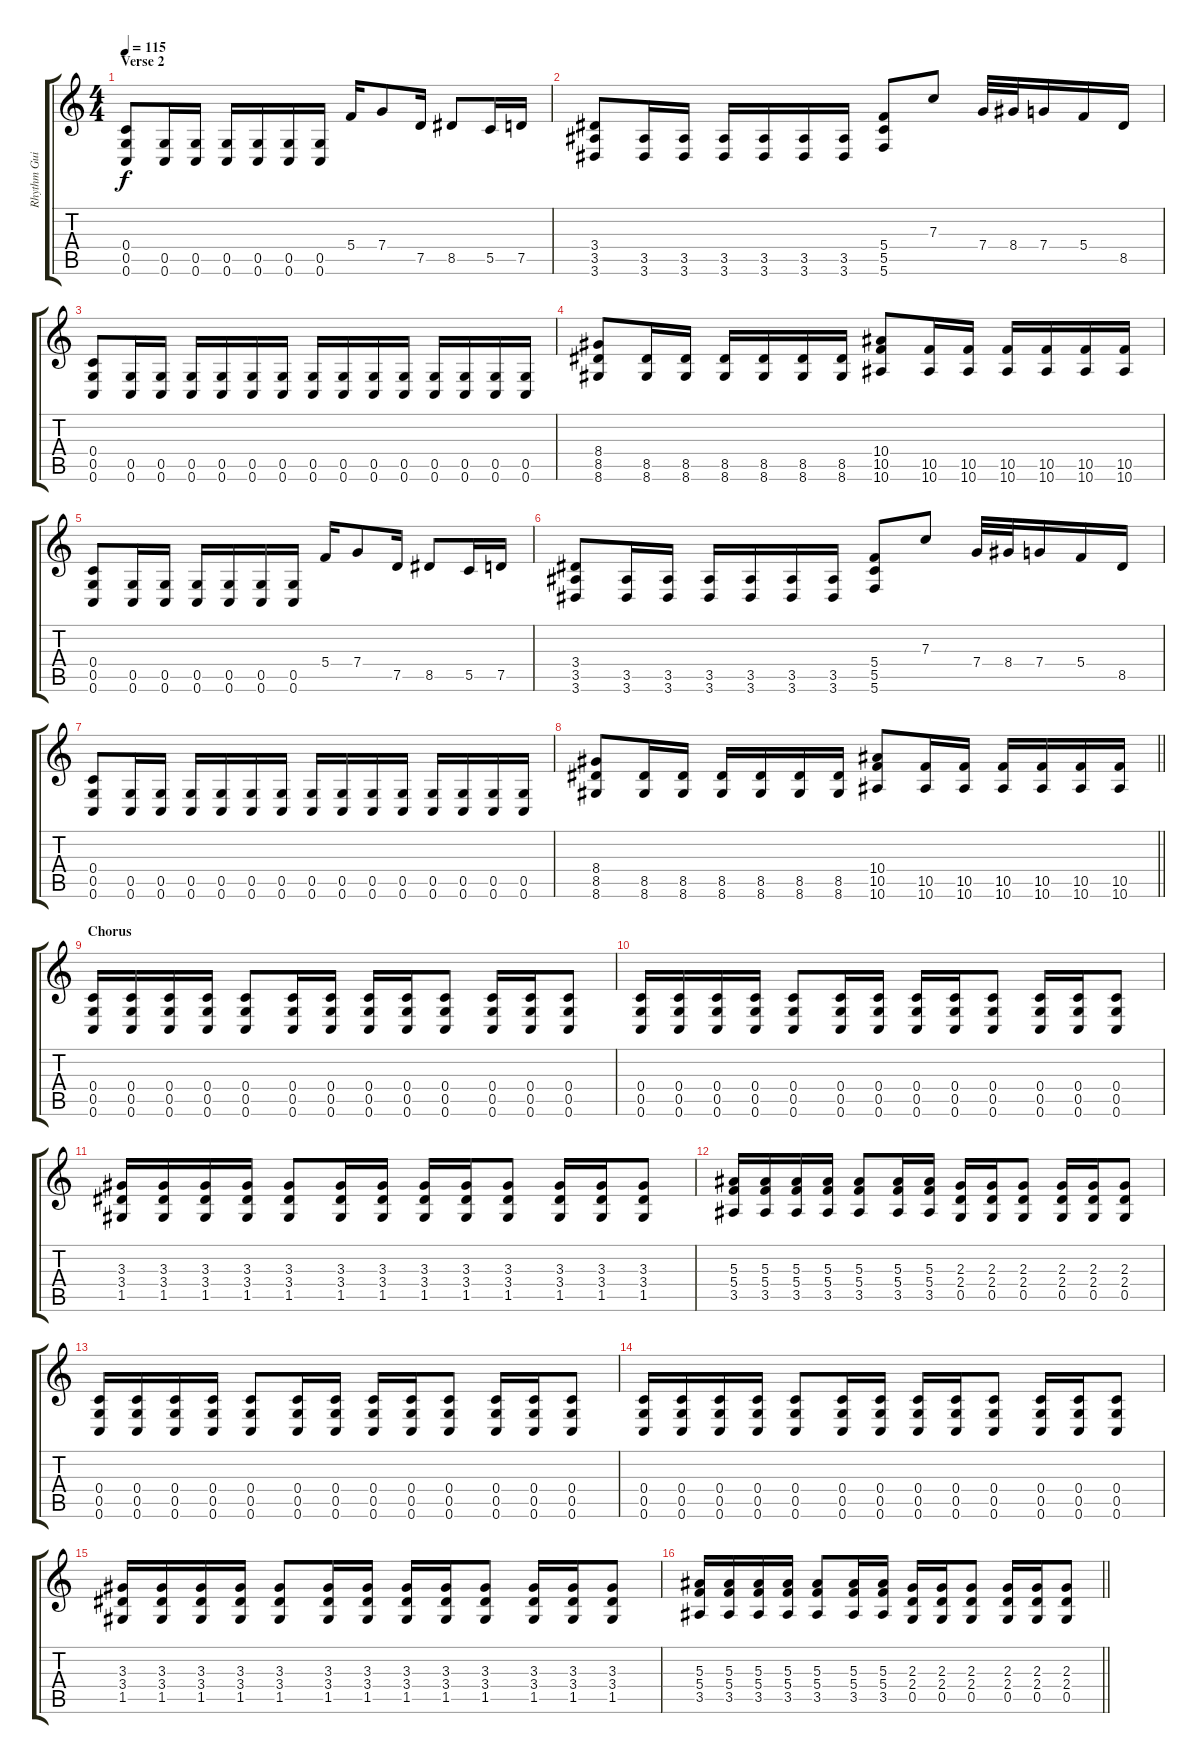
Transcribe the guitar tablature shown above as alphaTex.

\track ("Rhythm Guitar" "Rhythm Gui") {instrument distortionguitar}
\staff {score tabs}
\tuning (D4 A3 F3 C3 G2 C2) {hide}
\ts (4 4)
\section ("" "Verse 2")
\tempo 115
\clef g2
\ks c
(0.4 0.5 0.6).8{dy f} (0.5 0.6).16 (0.5 0.6).16 (0.5 0.6).16 (0.5 0.6).16 (0.5 0.6).16 (0.5 0.6).16 5.4.16 7.4.8 7.5.16 8.5.8 5.5.16 7.5.16 |
(3.4 3.5 3.6).8 (3.5 3.6).16 (3.5 3.6).16 (3.5 3.6).16 (3.5 3.6).16 (3.5 3.6).16 (3.5 3.6).16 (5.4 5.5 5.6).8 7.3.8 7.4.32 8.4.32 7.4.16 5.4.16 8.5.16 |
(0.4 0.5 0.6).8 (0.5 0.6).16 (0.5 0.6).16 (0.5 0.6).16 (0.5 0.6).16 (0.5 0.6).16 (0.5 0.6).16 (0.5 0.6).16 (0.5 0.6).16 (0.5 0.6).16 (0.5 0.6).16 (0.5 0.6).16 (0.5 0.6).16 (0.5 0.6).16 (0.5 0.6).16 |
(8.4 8.5 8.6).8 (8.5 8.6).16 (8.5 8.6).16 (8.5 8.6).16 (8.5 8.6).16 (8.5 8.6).16 (8.5 8.6).16 (10.4 10.5 10.6).8 (10.5 10.6).16 (10.5 10.6).16 (10.5 10.6).16 (10.5 10.6).16 (10.5 10.6).16 (10.5 10.6).16 |
(0.4 0.5 0.6).8 (0.5 0.6).16 (0.5 0.6).16 (0.5 0.6).16 (0.5 0.6).16 (0.5 0.6).16 (0.5 0.6).16 5.4.16 7.4.8 7.5.16 8.5.8 5.5.16 7.5.16 |
(3.4 3.5 3.6).8 (3.5 3.6).16 (3.5 3.6).16 (3.5 3.6).16 (3.5 3.6).16 (3.5 3.6).16 (3.5 3.6).16 (5.4 5.5 5.6).8 7.3.8 7.4.32 8.4.32 7.4.16 5.4.16 8.5.16 |
(0.4 0.5 0.6).8 (0.5 0.6).16 (0.5 0.6).16 (0.5 0.6).16 (0.5 0.6).16 (0.5 0.6).16 (0.5 0.6).16 (0.5 0.6).16 (0.5 0.6).16 (0.5 0.6).16 (0.5 0.6).16 (0.5 0.6).16 (0.5 0.6).16 (0.5 0.6).16 (0.5 0.6).16 |
\barLineRight lightlight
(8.4 8.5 8.6).8 (8.5 8.6).16 (8.5 8.6).16 (8.5 8.6).16 (8.5 8.6).16 (8.5 8.6).16 (8.5 8.6).16 (10.4 10.5 10.6).8 (10.5 10.6).16 (10.5 10.6).16 (10.5 10.6).16 (10.5 10.6).16 (10.5 10.6).16 (10.5 10.6).16 |
\section ("" "Chorus")
(0.4 0.5 0.6).16 (0.4 0.5 0.6).16 (0.4 0.5 0.6).16 (0.4 0.5 0.6).16 (0.4 0.5 0.6).8 (0.4 0.5 0.6).16 (0.4 0.5 0.6).16 (0.4 0.5 0.6).16 (0.4 0.5 0.6).16 (0.4 0.5 0.6).8 (0.4 0.5 0.6).16 (0.4 0.5 0.6).16 (0.4 0.5 0.6).8 |
(0.4 0.5 0.6).16 (0.4 0.5 0.6).16 (0.4 0.5 0.6).16 (0.4 0.5 0.6).16 (0.4 0.5 0.6).8 (0.4 0.5 0.6).16 (0.4 0.5 0.6).16 (0.4 0.5 0.6).16 (0.4 0.5 0.6).16 (0.4 0.5 0.6).8 (0.4 0.5 0.6).16 (0.4 0.5 0.6).16 (0.4 0.5 0.6).8 |
(3.3 3.4 1.5).16 (3.3 3.4 1.5).16 (3.3 3.4 1.5).16 (3.3 3.4 1.5).16 (3.3 3.4 1.5).8 (3.3 3.4 1.5).16 (3.3 3.4 1.5).16 (3.3 3.4 1.5).16 (3.3 3.4 1.5).16 (3.3 3.4 1.5).8 (3.3 3.4 1.5).16 (3.3 3.4 1.5).16 (3.3 3.4 1.5).8 |
(5.3 5.4 3.5).16 (5.3 5.4 3.5).16 (5.3 5.4 3.5).16 (5.3 5.4 3.5).16 (5.3 5.4 3.5).8 (5.3 5.4 3.5).16 (5.3 5.4 3.5).16 (2.3 2.4 0.5).16 (2.3 2.4 0.5).16 (2.3 2.4 0.5).8 (2.3 2.4 0.5).16 (2.3 2.4 0.5).16 (2.3 2.4 0.5).8 |
(0.4 0.5 0.6).16 (0.4 0.5 0.6).16 (0.4 0.5 0.6).16 (0.4 0.5 0.6).16 (0.4 0.5 0.6).8 (0.4 0.5 0.6).16 (0.4 0.5 0.6).16 (0.4 0.5 0.6).16 (0.4 0.5 0.6).16 (0.4 0.5 0.6).8 (0.4 0.5 0.6).16 (0.4 0.5 0.6).16 (0.4 0.5 0.6).8 |
(0.4 0.5 0.6).16 (0.4 0.5 0.6).16 (0.4 0.5 0.6).16 (0.4 0.5 0.6).16 (0.4 0.5 0.6).8 (0.4 0.5 0.6).16 (0.4 0.5 0.6).16 (0.4 0.5 0.6).16 (0.4 0.5 0.6).16 (0.4 0.5 0.6).8 (0.4 0.5 0.6).16 (0.4 0.5 0.6).16 (0.4 0.5 0.6).8 |
(3.3 3.4 1.5).16 (3.3 3.4 1.5).16 (3.3 3.4 1.5).16 (3.3 3.4 1.5).16 (3.3 3.4 1.5).8 (3.3 3.4 1.5).16 (3.3 3.4 1.5).16 (3.3 3.4 1.5).16 (3.3 3.4 1.5).16 (3.3 3.4 1.5).8 (3.3 3.4 1.5).16 (3.3 3.4 1.5).16 (3.3 3.4 1.5).8 |
\barLineRight lightlight
(5.3 5.4 3.5).16 (5.3 5.4 3.5).16 (5.3 5.4 3.5).16 (5.3 5.4 3.5).16 (5.3 5.4 3.5).8 (5.3 5.4 3.5).16 (5.3 5.4 3.5).16 (2.3 2.4 0.5).16 (2.3 2.4 0.5).16 (2.3 2.4 0.5).8 (2.3 2.4 0.5).16 (2.3 2.4 0.5).16 (2.3 2.4 0.5).8
